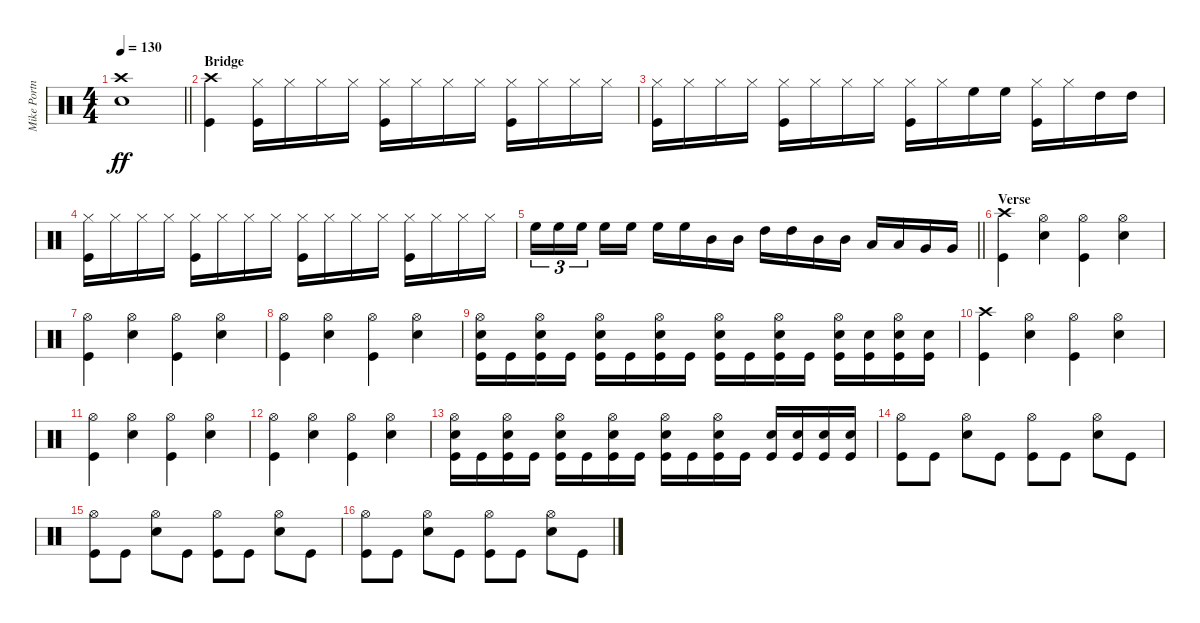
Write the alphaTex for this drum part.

\track ("Mike Portnoy" "Mike Portn") {instrument percussion}
\staff {score}
\articulation defaults
\ts (4 4)
\tempo 130
\clef neutral
\barLineRight lightlight
\ks c
("Snare (hit) 2" "Crash high (hit)").1{dy ff} |
\section ("" "Bridge")
("Crash high (hit)" "Kick (hit)").4 ("Kick (hit)" "Hi-Hat (closed)").16 "Hi-Hat (closed)".16 "Hi-Hat (closed)".16 "Hi-Hat (closed)".16 ("Kick (hit)" "Hi-Hat (closed)").16 "Hi-Hat (closed)".16 "Hi-Hat (closed)".16 "Hi-Hat (closed)".16 ("Kick (hit)" "Hi-Hat (closed)").16 "Hi-Hat (closed)".16 "Hi-Hat (closed)".16 "Hi-Hat (closed)".16 |
("Kick (hit)" "Hi-Hat (closed)").16 "Hi-Hat (closed)".16 "Hi-Hat (closed)".16 "Hi-Hat (closed)".16 ("Kick (hit)" "Hi-Hat (closed)").16 "Hi-Hat (closed)".16 "Hi-Hat (closed)".16 "Hi-Hat (closed)".16 ("Kick (hit)" "Hi-Hat (closed)").16 "Hi-Hat (closed)".16 "High Floor Tom (hit)".16 "High Floor Tom (hit)".16 ("Kick (hit)" "Hi-Hat (closed)").16 "Hi-Hat (closed)".16 "High Tom (hit)".16 "High Tom (hit)".16 |
("Kick (hit)" "Hi-Hat (closed)").16 "Hi-Hat (closed)".16 "Hi-Hat (closed)".16 "Hi-Hat (closed)".16 ("Kick (hit)" "Hi-Hat (closed)").16 "Hi-Hat (closed)".16 "Hi-Hat (closed)".16 "Hi-Hat (closed)".16 ("Kick (hit)" "Hi-Hat (closed)").16 "Hi-Hat (closed)".16 "Hi-Hat (closed)".16 "Hi-Hat (closed)".16 ("Kick (hit)" "Hi-Hat (closed)").16 "Hi-Hat (closed)".16 "Hi-Hat (closed)".16 "Hi-Hat (closed)".16 |
\barLineRight lightlight "High Floor Tom (hit)".16{tu (3 2)} "High Floor Tom (hit)".16{tu (3 2)} "High Floor Tom (hit)".16{tu (3 2) beam splitsecondary} "High Floor Tom (hit)".16 "High Floor Tom (hit)".16 "High Floor Tom (hit)".16 "High Floor Tom (hit)".16 "Mid Tom (hit)".16 "Mid Tom (hit)".16 "High Tom (hit)".16 "High Tom (hit)".16 "Mid Tom (hit)".16 "Mid Tom (hit)".16 "Low Tom (hit)".16 "Low Tom (hit)".16 "Very Low Tom (hit)".16 "Very Low Tom (hit)".16
|
\section ("" "Verse")
("Crash high (hit)" "Kick (hit)").4 ("Snare (hit) 2" "Hi-Hat (open)").4 ("Hi-Hat (open)" "Kick (hit)").4 ("Snare (hit) 2" "Hi-Hat (open)").4 |
("Hi-Hat (open)" "Kick (hit)").4 ("Snare (hit) 2" "Hi-Hat (open)").4 ("Kick (hit)" "Hi-Hat (open)").4 ("Hi-Hat (open)" "Snare (hit) 2").4 |
("Kick (hit)" "Hi-Hat (open)").4 ("Hi-Hat (open)" "Snare (hit) 2").4 ("Kick (hit)" "Hi-Hat (open)").4 ("Hi-Hat (open)" "Snare (hit) 2").4 |
("Hi-Hat (open)" "Snare (hit) 2" "Kick (hit)").16 "Kick (hit)".16 ("Hi-Hat (open)" "Snare (hit) 2" "Kick (hit)").16 "Kick (hit)".16 ("Hi-Hat (open)" "Snare (hit) 2" "Kick (hit)").16 "Kick (hit)".16 ("Hi-Hat (open)" "Snare (hit) 2" "Kick (hit)").16 "Kick (hit)".16 ("Hi-Hat (open)" "Snare (hit) 2" "Kick (hit)").16 "Kick (hit)".16 ("Hi-Hat (open)" "Snare (hit) 2" "Kick (hit)").16 "Kick (hit)".16 ("Hi-Hat (open)" "Snare (hit) 2" "Kick (hit)").16 ("Snare (hit) 2" "Kick (hit)").16 ("Hi-Hat (open)" "Snare (hit) 2" "Kick (hit)").16 ("Snare (hit) 2" "Kick (hit)").16 |
("Crash high (hit)" "Kick (hit)").4 ("Snare (hit) 2" "Hi-Hat (open)").4 ("Hi-Hat (open)" "Kick (hit)").4 ("Snare (hit) 2" "Hi-Hat (open)").4 |
("Hi-Hat (open)" "Kick (hit)").4 ("Snare (hit) 2" "Hi-Hat (open)").4 ("Kick (hit)" "Hi-Hat (open)").4 ("Hi-Hat (open)" "Snare (hit) 2").4 |
("Kick (hit)" "Hi-Hat (open)").4 ("Hi-Hat (open)" "Snare (hit) 2").4 ("Kick (hit)" "Hi-Hat (open)").4 ("Hi-Hat (open)" "Snare (hit) 2").4 |
("Hi-Hat (open)" "Snare (hit) 2" "Kick (hit)").16 "Kick (hit)".16 ("Hi-Hat (open)" "Snare (hit) 2" "Kick (hit)").16 "Kick (hit)".16 ("Hi-Hat (open)" "Snare (hit) 2" "Kick (hit)").16 "Kick (hit)".16 ("Hi-Hat (open)" "Snare (hit) 2" "Kick (hit)").16 "Kick (hit)".16 ("Hi-Hat (open)" "Snare (hit) 2" "Kick (hit)").16 "Kick (hit)".16 ("Hi-Hat (open)" "Snare (hit) 2" "Kick (hit)").16 "Kick (hit)".16 ("Snare (hit) 2" "Kick (hit)").16 ("Snare (hit) 2" "Kick (hit)").16 ("Snare (hit) 2" "Kick (hit)").16 ("Snare (hit) 2" "Kick (hit)").16 |
("Hi-Hat (open)" "Kick (hit)").8 "Kick (hit)".8 ("Snare (hit) 2" "Hi-Hat (open)").8 "Kick (hit)".8 ("Kick (hit)" "Hi-Hat (open)").8 "Kick (hit)".8 ("Snare (hit) 2" "Hi-Hat (open)").8 "Kick (hit)".8 |
("Kick (hit)" "Hi-Hat (open)").8 "Kick (hit)".8 ("Snare (hit) 2" "Hi-Hat (open)").8 "Kick (hit)".8 ("Kick (hit)" "Hi-Hat (open)").8 "Kick (hit)".8 ("Snare (hit) 2" "Hi-Hat (open)").8 "Kick (hit)".8 |
("Hi-Hat (open)" "Kick (hit)").8 "Kick (hit)".8 ("Snare (hit) 2" "Hi-Hat (open)").8 "Kick (hit)".8 ("Kick (hit)" "Hi-Hat (open)").8 "Kick (hit)".8 ("Snare (hit) 2" "Hi-Hat (open)").8 "Kick (hit)".8
